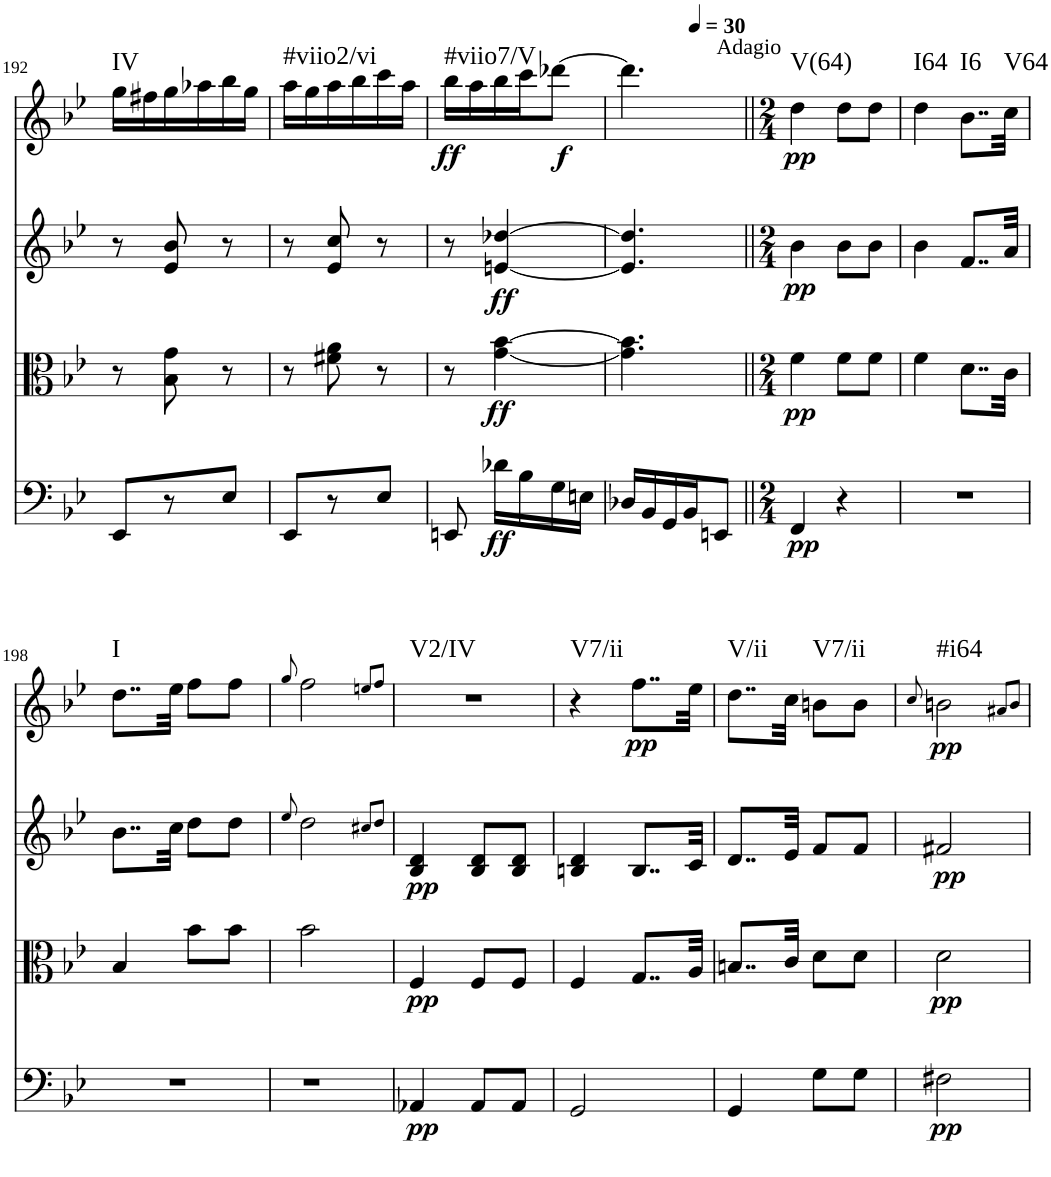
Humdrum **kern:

**kern	**dynam	**kern	**dynam	**kern	**dynam	**kern	**dynam	**harte
*part4	*part4	*part3	*part3	*part2	*part2	*part1	*part1	*part1
*staff4	*staff4	*staff3	*staff3	*staff2	*staff2	*staff1	*staff1	*
*I"Violoncello	*	*I"Viola	*	*I"Violin II	*	*I"Violin I	*	*
*I'Vc	*	*I'Vla	*	*I'Vln	*	*I'Vln	*	*
!!LO:PB:g=z
*clefF4	*	*clefC3	*	*clefG2	*	*clefG2	*	*
*k[b-e-]	*	*k[b-e-]	*	*k[b-e-]	*	*k[b-e-]	*	*
*M3/8	*	*M3/8	*	*M3/8	*	*M3/8	*	*
=192	=192	=192	=192	=192	=192	=192	=192	=192
!	!	!	!	!	!	!	!	!LO:H:kt=IV
8EE-/L	.	8r	.	8r	.	16gg\LL	.	N
.	.	.	.	.	.	16ff#X\	.	.
8r	.	8B-\ 8g\	.	8e-/ 8b-/	.	16gg\	.	.
.	.	.	.	.	.	16aa-X\	.	.
8E-/J	.	8r	.	8r	.	16bb-\	.	.
.	.	.	.	.	.	16gg\JJ	.	.
=193	=193	=193	=193	=193	=193	=193	=193	=193
!	!	!	!	!	!	!	!	!LO:H:kt=#viio2/vi
8EE-/L	.	8r	.	8r	.	16aa\LL	.	N
.	.	.	.	.	.	16gg\	.	.
8r	.	8f#X\ 8a\	.	8e-/ 8cc/	.	16aa\	.	.
.	.	.	.	.	.	16bb-\	.	.
8E-/J	.	8r	.	8r	.	16ccc\	.	.
.	.	.	.	.	.	16aa\JJ	.	.
=194	=194	=194	=194	=194	=194	=194	=194	=194
!	!	!	!	!	!	!	!LO:DY:b	!LO:H:kt=#viio7/V
8EEn/	.	8r	.	8r	.	16bb-\LL	ff	N
.	.	.	.	.	.	16aa\	.	.
!	!LO:DY:b	!	!LO:DY:b	!	!LO:DY:b	!	!	!
16d-X\LL	ff	[4g\ [4b-\	ff	[4en/ [4dd-X/	ff	16bb-\	.	.
16B-\	.	.	.	.	.	16ccc\J	.	.
!	!	!	!	!	!	!	!LO:DY:b	!
16G\	.	.	.	.	.	[8ddd-X\J	f	.
16En\JJ	.	.	.	.	.	.	.	.
=195	=195	=195	=195	=195	=195	=195	=195	=195
16D-X/LL	.	4.g\] 4.b-\]	.	4.e/] 4.dd-/]	.	4.ddd-\]	.	.
16BB-/	.	.	.	.	.	.	.	.
16GG/	.	.	.	.	.	.	.	.
16BB-/J	.	.	.	.	.	.	.	.
8EEn/J	.	.	.	.	.	.	.	.
=196||	=196||	=196||	=196||	=196||	=196||	=196||	=196||	=196||
*M2/4	*	*M2/4	*	*M2/4	*	*M2/4	*	*
*	*	*	*	*	*	*MM30	*	*
!	!	!	!	!	!	!LO:TX:a:t=Adagio	!	!
!	!LO:DY:b	!	!LO:DY:b	!	!LO:DY:b	!	!LO:DY:b	!LO:H:kt=V(64)
4FF/	pp	4f\	pp	4b-\	pp	4dd\	pp	N
4r	.	8f\L	.	8b-\L	.	8dd\L	.	.
.	.	8f\J	.	8b-\J	.	8dd\J	.	.
=197	=197	=197	=197	=197	=197	=197	=197	=197
!	!	!	!	!	!	!	!	!LO:H:kt=I64
2r	.	4f\	.	4b-\	.	4dd\	.	N
!	!	!	!	!	!	!	!	!LO:H:kt=I6
.	.	8..d\L	.	8..f/L	.	8..b-\L	.	N
!	!	!	!	!	!	!	!	!LO:H:kt=V64
.	.	32c\Jkk	.	32a/Jkk	.	32cc\Jkk	.	N
!!LO:LB:g=z
=198	=198	=198	=198	=198	=198	=198	=198	=198
!	!	!	!	!	!	!	!	!LO:H:kt=I
2r	.	4B-/	.	8..b-\L	.	8..dd\L	.	N
.	.	.	.	32cc\Jkk	.	32ee-\Jkk	.	.
.	.	8b-\L	.	8dd\L	.	8ff\L	.	.
.	.	8b-\J	.	8dd\J	.	8ff\J	.	.
=199	=199	=199	=199	=199	=199	=199	=199	=199
.	.	.	.	8qee-/	.	8qgg/	.	.
2r	.	2b-\	.	2dd\	.	2ff\	.	.
.	.	.	.	8qcc#X/L	.	8qeen/L	.	.
.	.	.	.	8qdd/J	.	8qff/J	.	.
=200	=200	=200	=200	=200	=200	=200	=200	=200
!	!LO:DY:b	!	!LO:DY:b	!	!LO:DY:b	!	!	!LO:H:kt=V2/IV
4AA-X/	pp	4F/	pp	4B-/ 4d/	pp	2r	.	N
8AA-/L	.	8F/L	.	8B-/ 8d/L	.	.	.	.
8AA-/J	.	8F/J	.	8B-/ 8d/J	.	.	.	.
=201	=201	=201	=201	=201	=201	=201	=201	=201
!	!	!	!	!	!	!	!	!LO:H:kt=V7/ii
2GG/	.	4F/	.	4Bn/ 4d/	.	4r	.	N
!	!	!	!	!	!	!	!LO:DY:b	!
.	.	8..G/L	.	8..B/L	.	8..ff\L	pp	.
.	.	32A/Jkk	.	32c/Jkk	.	32ee-\Jkk	.	.
=202	=202	=202	=202	=202	=202	=202	=202	=202
!	!	!	!	!	!	!	!	!LO:H:kt=V/ii
4GG/	.	8..Bn/L	.	8..d/L	.	8..dd\L	.	N
.	.	32c/Jkk	.	32e-/Jkk	.	32cc\Jkk	.	.
!	!	!	!	!	!	!	!	!LO:H:kt=V7/ii
8G\L	.	8d\L	.	8f/L	.	8bn\L	.	N
8G\J	.	8d\J	.	8f/J	.	8b\J	.	.
=203	=203	=203	=203	=203	=203	=203	=203	=203
.	.	.	.	.	.	8qcc/	.	.
!	!LO:DY:b	!	!LO:DY:b	!	!LO:DY:b	!	!LO:DY:b	!LO:H:kt=#i64
2F#X\	pp	2d\	pp	2f#X/	pp	2bn\	pp	N
.	.	.	.	.	.	8qa#X/L	.	.
.	.	.	.	.	.	8qb/J	.	.
=	=	=	=	=	=	=	=	=
*-	*-	*-	*-	*-	*-	*-	*-	*-
